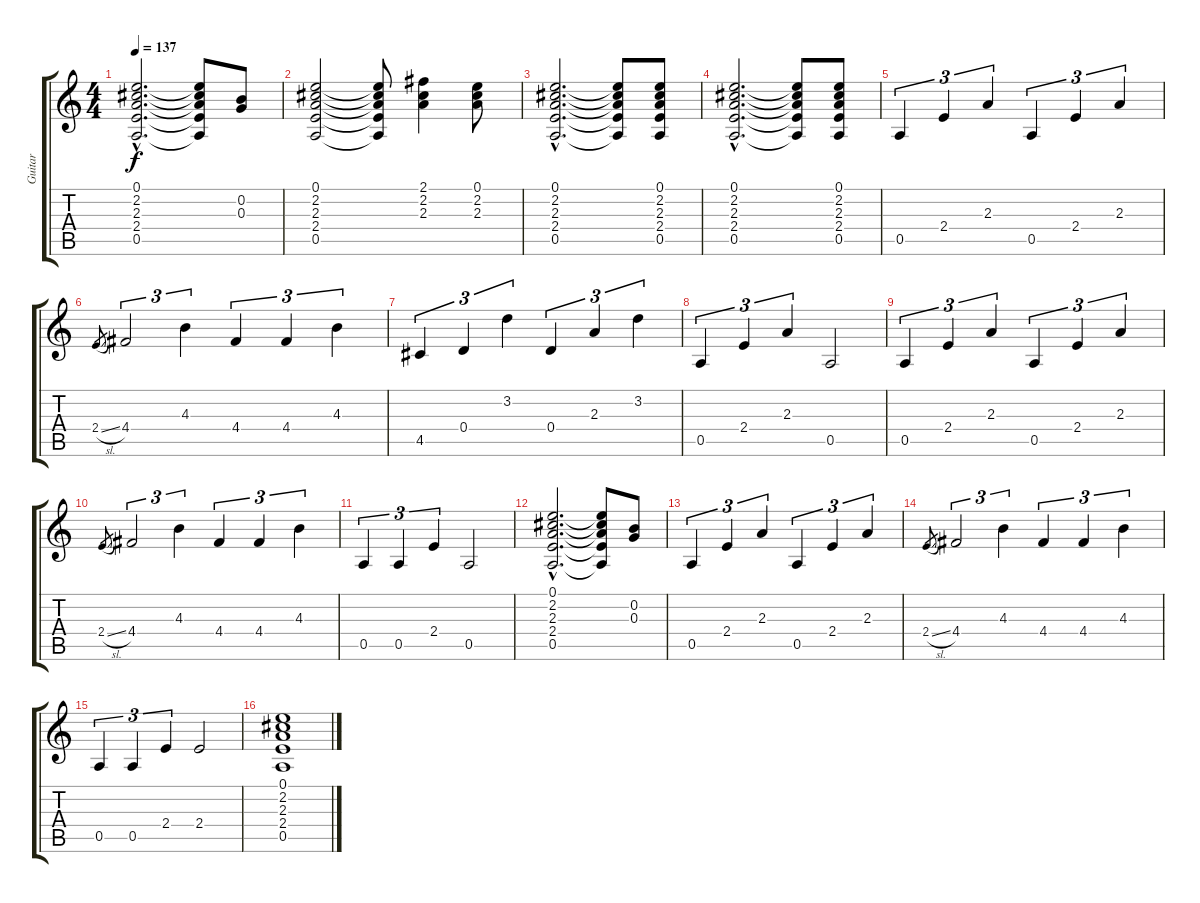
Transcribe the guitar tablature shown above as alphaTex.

\track ("Guitar" "Guitar") {instrument overdrivenguitar}
\staff {score tabs}
\tuning (E4 B3 G3 D3 A2 E2) {hide}
\ts (4 4)
\tempo 137
\clef g2
\ks c
(0.1{hac} 2.2{hac} 2.3{hac} 2.4{hac} 0.5{hac}).2{d dy f} (0.1{t} 2.2{t} 2.3{t} 2.4{t} 0.5{t}).8 (0.2 0.3).8 |
(0.1 2.2 2.3 2.4 0.5).2 (0.1{t} 2.2{t} 2.3{t} 2.4{t} 0.5{t}).8 (2.1 2.2 2.3).4 (0.1 2.2 2.3).8 |
(0.1{hac} 2.2{hac} 2.3{hac} 2.4{hac} 0.5{hac}).2{d} (0.1{t} 2.2{t} 2.3{t} 2.4{t} 0.5{t}).8 (0.1 2.2 2.3 2.4 0.5).8 |
(0.1{hac} 2.2{hac} 2.3{hac} 2.4{hac} 0.5{hac}).2{d} (0.1{t} 2.2{t} 2.3{t} 2.4{t} 0.5{t}).8 (0.1 2.2 2.3 2.4 0.5).8 |
0.5.4{tu (3 2) volume 10} 2.4.4{tu (3 2)} 2.3.4{tu (3 2)} 0.5.4{tu (3 2)} 2.4.4{tu (3 2)} 2.3.4{tu (3 2)} |
2.4{sl}.8{gr} 4.4.2{tu (3 2)} 4.3.4{tu (3 2)} 4.4.4{tu (3 2)} 4.4.4{tu (3 2)} 4.3.4{tu (3 2)} |
4.5.4{tu (3 2)} 0.4.4{tu (3 2)} 3.2.4{tu (3 2)} 0.4.4{tu (3 2)} 2.3.4{tu (3 2)} 3.2.4{tu (3 2)} |
0.5.4{tu (3 2)} 2.4.4{tu (3 2)} 2.3.4{tu (3 2)} 0.5.2 |
0.5.4{tu (3 2)} 2.4.4{tu (3 2)} 2.3.4{tu (3 2)} 0.5.4{tu (3 2)} 2.4.4{tu (3 2)} 2.3.4{tu (3 2)} |
2.4{sl}.8{gr} 4.4.2{tu (3 2)} 4.3.4{tu (3 2)} 4.4.4{tu (3 2)} 4.4.4{tu (3 2)} 4.3.4{tu (3 2)} |
0.5.4{tu (3 2)} 0.5.4{tu (3 2)} 2.4.4{tu (3 2)} 0.5.2 |
(0.1{hac} 2.2{hac} 2.3{hac} 2.4{hac} 0.5{hac}).2{d} (0.1{t} 2.2{t} 2.3{t} 2.4{t} 0.5{t}).8 (0.2 0.3).8 |
0.5.4{tu (3 2)} 2.4.4{tu (3 2)} 2.3.4{tu (3 2)} 0.5.4{tu (3 2)} 2.4.4{tu (3 2)} 2.3.4{tu (3 2)} |
2.4{sl}.8{gr} 4.4.2{tu (3 2)} 4.3.4{tu (3 2)} 4.4.4{tu (3 2)} 4.4.4{tu (3 2)} 4.3.4{tu (3 2)} |
0.5.4{tu (3 2)} 0.5.4{tu (3 2)} 2.4.4{tu (3 2)} 2.4.2 |
(0.1 2.2 2.3 2.4 0.5).1
